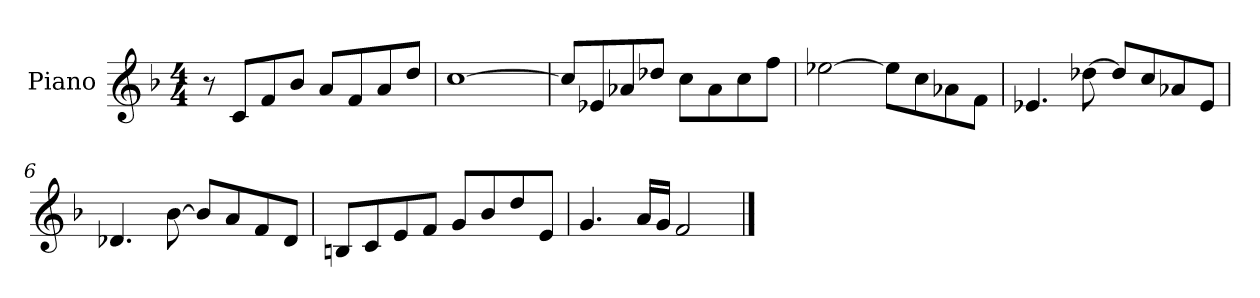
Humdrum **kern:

**kern
*part1
*staff1
*I"Piano
*I'Pno
*clefG2
*k[b-]
*F:
*M4/4
=1
8r
8c/L
8f/
8b-/J
8a/L
8f/
8a/
8dd/J
=2
[1cc
=3
8cc/L]
8e-X/
8a-X/
8dd-X/J
8cc\L
8a-\
8cc\
8ff\J
=4
[2ee-X\
8ee-\L]
8cc\
8a-X\
8f\J
=5
4.e-X/
[8dd-X\
8dd-/L]
8cc/
8a-X/
8e-/J
=6
4.d-X/
[8b-\
8b-/L]
8a/
8f/
8d-/J
=7
8Bn/L
8c/
8e/
8f/J
8g/L
8b-/
8dd/
8e/J
=8
4.g/
16a/LL
16g/JJ
2f/
==
*-
